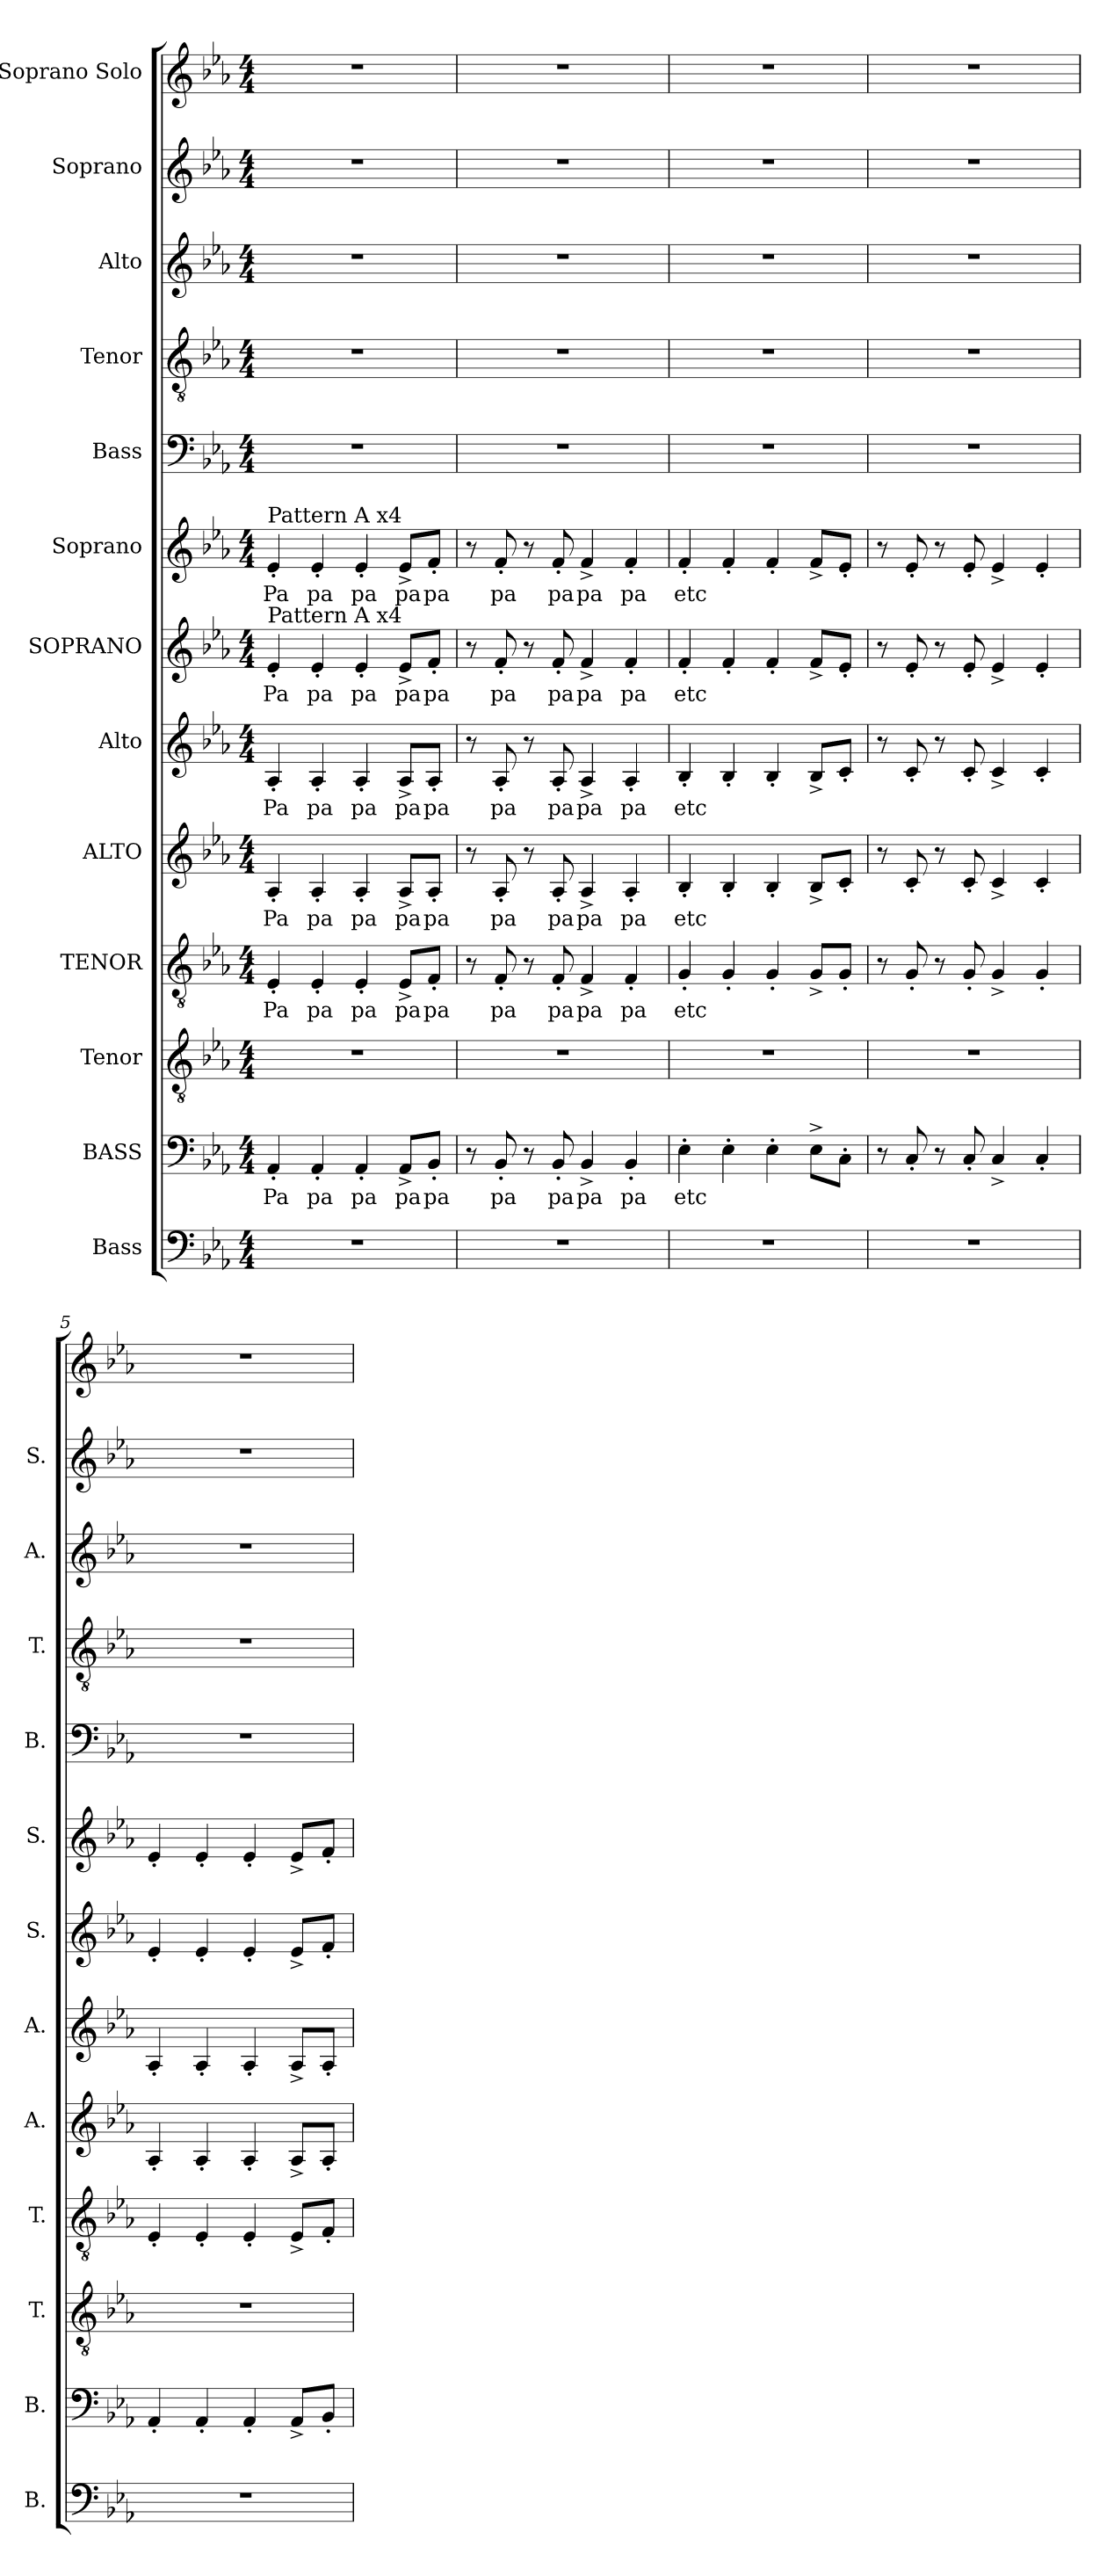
**kern	**kern	**text	**kern	**kern	**text	**kern	**text	**kern	**text	**kern	**text	**kern	**text	**kern	**kern	**kern	**kern	**kern
*part13	*part12	*part12	*part11	*part10	*part10	*part9	*part9	*part8	*part8	*part7	*part7	*part6	*part6	*part5	*part4	*part3	*part2	*part1
*staff13	*staff12	*staff12	*staff11	*staff10	*staff10	*staff9	*staff9	*staff8	*staff8	*staff7	*staff7	*staff6	*staff6	*staff5	*staff4	*staff3	*staff2	*staff1
*I"Bass	*I"BASS	*	*I"Tenor	*I"TENOR	*	*I"ALTO	*	*I"Alto	*	*I"SOPRANO	*	*I"Soprano	*	*I"Bass	*I"Tenor	*I"Alto	*I"Soprano	*I"Soprano Solo
*I'B.	*I'B.	*	*I'T.	*I'T.	*	*I'A.	*	*I'A.	*	*I'S.	*	*I'S.	*	*I'B.	*I'T.	*I'A.	*I'S.	*
*clefF4	*clefF4	*	*clefGv2	*clefGv2	*	*clefG2	*	*clefG2	*	*clefG2	*	*clefG2	*	*clefF4	*clefGv2	*clefG2	*clefG2	*clefG2
*	*	*	*ITrd7c12	*ITrd7c12	*	*	*	*	*	*	*	*	*	*	*ITrd7c12	*	*	*
*k[b-e-a-]	*k[b-e-a-]	*	*k[b-e-a-]	*k[b-e-a-]	*	*k[b-e-a-]	*	*k[b-e-a-]	*	*k[b-e-a-]	*	*k[b-e-a-]	*	*k[b-e-a-]	*k[b-e-a-]	*k[b-e-a-]	*k[b-e-a-]	*k[b-e-a-]
*M4/4	*M4/4	*	*M4/4	*M4/4	*	*M4/4	*	*M4/4	*	*M4/4	*	*M4/4	*	*M4/4	*M4/4	*M4/4	*M4/4	*M4/4
*MM118	*MM118	*	*MM118	*MM118	*	*MM118	*	*MM118	*	*MM118	*	*MM118	*	*MM118	*MM118	*MM118	*MM118	*MM118
=1	=1	=1	=1	=1	=1	=1	=1	=1	=1	=1	=1	=1	=1	=1	=1	=1	=1	=1
!	!	!	!	!	!	!	!	!	!	!	!	!LO:TX:a:t=Pattern A   x4	!	!	!	!	!	!
!	!	!	!	!	!	!	!	!	!	!LO:TX:a:t=Pattern A   x4	!	!	!	!	!	!	!	!
1r	4AA-'/	Pa	1r	4EE-'/	Pa	4A-'/	Pa	4A-'/	Pa	4e-'/	Pa	4e-'/	Pa	1r	1r	1r	1r	1r
.	4AA-'/	pa	.	4EE-'/	pa	4A-'/	pa	4A-'/	pa	4e-'/	pa	4e-'/	pa	.	.	.	.	.
.	4AA-'/	pa	.	4EE-'/	pa	4A-'/	pa	4A-'/	pa	4e-'/	pa	4e-'/	pa	.	.	.	.	.
.	8AA-^/L	pa	.	8EE-^/L	pa	8A-^/L	pa	8A-^/L	pa	8e-^/L	pa	8e-^/L	pa	.	.	.	.	.
.	8BB-'/J	pa	.	8FF'/J	pa	8A-'/J	pa	8A-'/J	pa	8f'/J	pa	8f'/J	pa	.	.	.	.	.
=2	=2	=2	=2	=2	=2	=2	=2	=2	=2	=2	=2	=2	=2	=2	=2	=2	=2	=2
1r	8r	.	1r	8r	.	8r	.	8r	.	8r	.	8r	.	1r	1r	1r	1r	1r
.	8BB-'/	pa	.	8FF'/	pa	8A-'/	pa	8A-'/	pa	8f'/	pa	8f'/	pa	.	.	.	.	.
.	8r	.	.	8r	.	8r	.	8r	.	8r	.	8r	.	.	.	.	.	.
.	8BB-'/	pa	.	8FF'/	pa	8A-'/	pa	8A-'/	pa	8f'/	pa	8f'/	pa	.	.	.	.	.
.	4BB-^/	pa	.	4FF^/	pa	4A-^/	pa	4A-^/	pa	4f^/	pa	4f^/	pa	.	.	.	.	.
.	4BB-'/	pa	.	4FF'/	pa	4A-'/	pa	4A-'/	pa	4f'/	pa	4f'/	pa	.	.	.	.	.
=3	=3	=3	=3	=3	=3	=3	=3	=3	=3	=3	=3	=3	=3	=3	=3	=3	=3	=3
1r	4E-'\	etc	1r	4GG'/	etc	4B-'/	etc	4B-'/	etc	4f'/	etc	4f'/	etc	1r	1r	1r	1r	1r
.	4E-'\	.	.	4GG'/	.	4B-'/	.	4B-'/	.	4f'/	.	4f'/	.	.	.	.	.	.
.	4E-'\	.	.	4GG'/	.	4B-'/	.	4B-'/	.	4f'/	.	4f'/	.	.	.	.	.	.
.	8E-^\L	.	.	8GG^/L	.	8B-^/L	.	8B-^/L	.	8f^/L	.	8f^/L	.	.	.	.	.	.
.	8C'\J	.	.	8GG'/J	.	8c'/J	.	8c'/J	.	8e-'/J	.	8e-'/J	.	.	.	.	.	.
=4	=4	=4	=4	=4	=4	=4	=4	=4	=4	=4	=4	=4	=4	=4	=4	=4	=4	=4
1r	8r	.	1r	8r	.	8r	.	8r	.	8r	.	8r	.	1r	1r	1r	1r	1r
.	8C'/	.	.	8GG'/	.	8c'/	.	8c'/	.	8e-'/	.	8e-'/	.	.	.	.	.	.
.	8r	.	.	8r	.	8r	.	8r	.	8r	.	8r	.	.	.	.	.	.
.	8C'/	.	.	8GG'/	.	8c'/	.	8c'/	.	8e-'/	.	8e-'/	.	.	.	.	.	.
.	4C^/	.	.	4GG^/	.	4c^/	.	4c^/	.	4e-^/	.	4e-^/	.	.	.	.	.	.
.	4C'/	.	.	4GG'/	.	4c'/	.	4c'/	.	4e-'/	.	4e-'/	.	.	.	.	.	.
=5	=5	=5	=5	=5	=5	=5	=5	=5	=5	=5	=5	=5	=5	=5	=5	=5	=5	=5
1r	4AA-'/	.	1r	4EE-'/	.	4A-'/	.	4A-'/	.	4e-'/	.	4e-'/	.	1r	1r	1r	1r	1r
.	4AA-'/	.	.	4EE-'/	.	4A-'/	.	4A-'/	.	4e-'/	.	4e-'/	.	.	.	.	.	.
.	4AA-'/	.	.	4EE-'/	.	4A-'/	.	4A-'/	.	4e-'/	.	4e-'/	.	.	.	.	.	.
.	8AA-^/L	.	.	8EE-^/L	.	8A-^/L	.	8A-^/L	.	8e-^/L	.	8e-^/L	.	.	.	.	.	.
.	8BB-'/J	.	.	8FF'/J	.	8A-'/J	.	8A-'/J	.	8f'/J	.	8f'/J	.	.	.	.	.	.
=	=	=	=	=	=	=	=	=	=	=	=	=	=	=	=	=	=	=
*-	*-	*-	*-	*-	*-	*-	*-	*-	*-	*-	*-	*-	*-	*-	*-	*-	*-	*-
